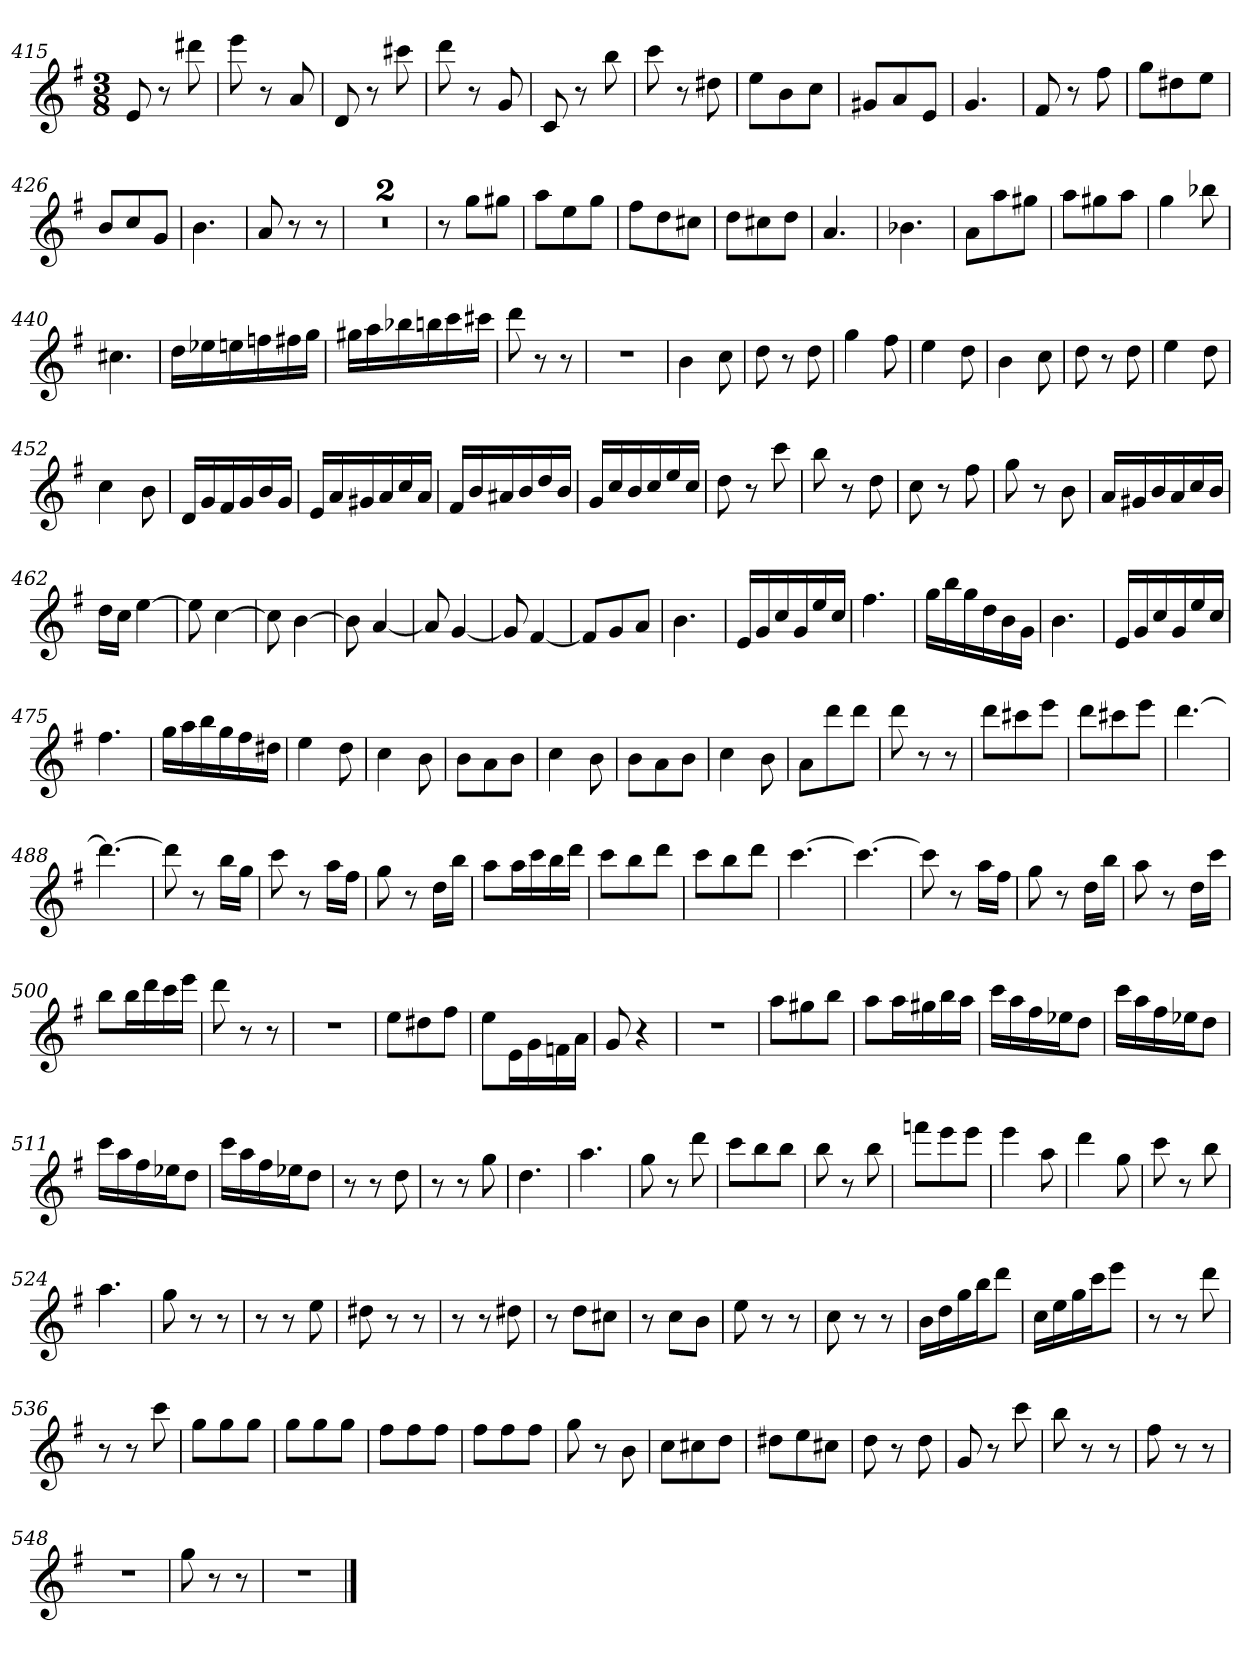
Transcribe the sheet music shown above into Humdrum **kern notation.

**kern
*part1
*staff1
*clefG2
*k[f#]
*G:
*M3/8
=415
8e
8r
8ddd#X
=416
8eee
8r
8a
=417
8d
8r
8ccc#X
=418
8ddd
8r
8g
=419
8c
8r
8bb
=420
8ccc
8r
8dd#X
=421
8ee\L
8b\
8cc\J
=422
8g#X/L
8a/
8e/J
=423
4.g
=424
8f#
8r
8ff#
=425
8gg\L
8dd#X\
8ee\J
=426
8b/L
8cc/
8g/J
=427
4.b
=428
8a
8r
8r
=429
4.r
=430
4.r
=431
8r
8gg\L
8gg#X\J
=432
8aa\L
8ee\
8gg\J
=433
8ff#\L
8dd\
8cc#X\J
=434
8dd\L
8cc#X\
8dd\J
=435
4.a
=436
4.b-X
=437
8a\L
8aa\
8gg#X\J
=438
8aa\L
8gg#X\
8aa\J
=439
4gg
8bb-X
=440
4.cc#X
=441
16dd\LL
16ee-X\
16een\
16ffn\
16ff#X\
16gg\JJ
=442
16gg#X\LL
16aa\
16bb-X\
16bbn\
16ccc\
16ccc#X\JJ
=443
8ddd
8r
8r
=444
4.r
=445
4b
8cc
=446
8dd
8r
8dd
=447
4gg
8ff#
=448
4ee
8dd
=449
4b
8cc
=450
8dd
8r
8dd
=451
4ee
8dd
=452
4cc
8b
=453
16d/LL
16g/
16f#/
16g/
16b/
16g/JJ
=454
16e/LL
16a/
16g#X/
16a/
16cc/
16a/JJ
=455
16f#/LL
16b/
16a#X/
16b/
16dd/
16b/JJ
=456
16g/LL
16cc/
16b/
16cc/
16ee/
16cc/JJ
=457
8dd
8r
8ccc
=458
8bb
8r
8dd
=459
8cc
8r
8ff#
=460
8gg
8r
8b
=461
16a/LL
16g#X/
16b/
16a/
16cc/
16b/JJ
=462
16dd\LL
16cc\JJ
[4ee
=463
8ee]
[4cc
=464
8cc]
[4b
=465
8b]
[4a
=466
8a]
[4g
=467
8g]
[4f#
=468
8f#/L]
8g/
8a/J
=469
4.b
=470
16e/LL
16g/
16cc/
16g/
16ee/
16cc/JJ
=471
4.ff#
=472
16gg\LL
16bb\
16gg\
16dd\
16b\
16g\JJ
=473
4.b
=474
16e/LL
16g/
16cc/
16g/
16ee/
16cc/JJ
=475
4.ff#
=476
16gg\LL
16aa\
16bb\
16gg\
16ff#\
16dd#X\JJ
=477
4ee
8dd
=478
4cc
8b
=479
8b\L
8a\
8b\J
=480
4cc
8b
=481
8b\L
8a\
8b\J
=482
4cc
8b
=483
8a\L
8ddd\
8ddd\J
=484
8ddd
8r
8r
=485
8ddd\L
8ccc#X\
8eee\J
=486
8ddd\L
8ccc#X\
8eee\J
=487
[4.ddd
=488
4.ddd_
=489
8ddd]
8r
16bb\LL
16gg\JJ
=490
8ccc
8r
16aa\LL
16ff#\JJ
=491
8gg
8r
16dd\LL
16bb\JJ
=492
8aa\L
16aa\L
16ccc\
16bb\
16ddd\JJ
=493
8ccc\L
8bb\
8ddd\J
=494
8ccc\L
8bb\
8ddd\J
=495
[4.ccc
=496
4.ccc_
=497
8ccc]
8r
16aa\LL
16ff#\JJ
=498
8gg
8r
16dd\LL
16bb\JJ
=499
8aa
8r
16dd\LL
16ccc\JJ
=500
8bb\L
16bb\L
16ddd\
16ccc\
16eee\JJ
=501
8ddd
8r
8r
=502
4.r
=503
8ee\L
8dd#X\
8ff#\J
=504
8ee\L
16e\L
16g\
16fn\
16a\JJ
=505
8g
4r
=506
4.r
=507
8aa\L
8gg#X\
8bb\J
=508
8aa\L
16aa\L
16gg#X\
16bb\
16aa\JJ
=509
16ccc\LL
16aa\
16ff#\
16ee-X\J
8dd\J
=510
16ccc\LL
16aa\
16ff#\
16ee-X\J
8dd\J
=511
16ccc\LL
16aa\
16ff#\
16ee-X\J
8dd\J
=512
16ccc\LL
16aa\
16ff#\
16ee-X\J
8dd\J
=513
8r
8r
8dd
=514
8r
8r
8gg
=515
4.dd
=516
4.aa
=517
8gg
8r
8ddd
=518
8ccc\L
8bb\
8bb\J
=519
8bb
8r
8bb
=520
8fffn\L
8eee\
8eee\J
=521
4eee
8aa
=522
4ddd
8gg
=523
8ccc
8r
8bb
=524
4.aa
=525
8gg
8r
8r
=526
8r
8r
8ee
=527
8dd#X
8r
8r
=528
8r
8r
8dd#X
=529
8r
8dd\L
8cc#X\J
=530
8r
8cc\L
8b\J
=531
8ee
8r
8r
=532
8cc
8r
8r
=533
16b\LL
16dd\
16gg\
16bb\J
8ddd\J
=534
16cc\LL
16ee\
16gg\
16ccc\J
8eee\J
=535
8r
8r
8ddd
=536
8r
8r
8ccc
=537
8gg\L
8gg\
8gg\J
=538
8gg\L
8gg\
8gg\J
=539
8ff#\L
8ff#\
8ff#\J
=540
8ff#\L
8ff#\
8ff#\J
=541
8gg
8r
8b
=542
8cc\L
8cc#X\
8dd\J
=543
8dd#X\L
8ee\
8cc#X\J
=544
8dd
8r
8dd
=545
8g
8r
8ccc
=546
8bb
8r
8r
=547
8ff#:
8r
8r
=548
4.r
=549
8gg:
8r
8r
=550
4.r
==
*-
